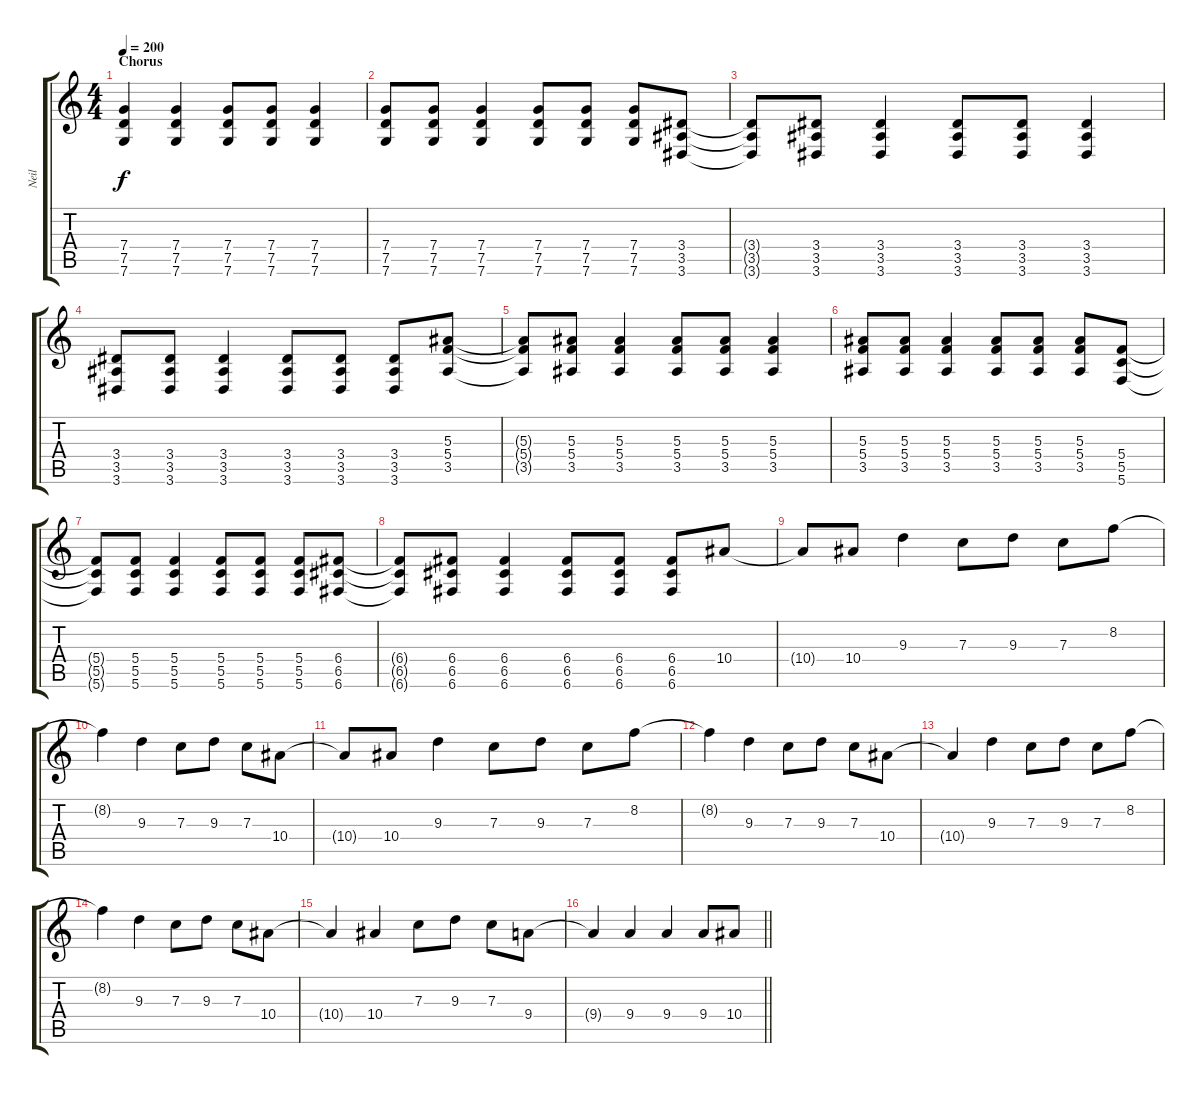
\track ("Neil" "Neil") {instrument distortionguitar}
\staff {score tabs}
\tuning (D4 A3 F3 C3 G2 C2) {hide}
\ts (4 4)
\section ("" "Chorus")
\tempo 200
\clef g2
\ks c
(7.4{t} 7.5{t} 7.6{t}).4{dy f} (7.4 7.5 7.6).4 (7.4 7.5 7.6).8 (7.4 7.5 7.6).8 (7.4 7.5 7.6).4 |
(7.4 7.5 7.6).8 (7.4 7.5 7.6).8 (7.4 7.5 7.6).4 (7.4 7.5 7.6).8 (7.4 7.5 7.6).8 (7.4 7.5 7.6).8 (3.4 3.5 3.6).8 |
(3.4{t} 3.5{t} 3.6{t}).8 (3.4 3.5 3.6).8 (3.4 3.5 3.6).4 (3.4 3.5 3.6).8 (3.4 3.5 3.6).8 (3.4 3.5 3.6).4 |
(3.4 3.5 3.6).8 (3.4 3.5 3.6).8 (3.4 3.5 3.6).4 (3.4 3.5 3.6).8 (3.4 3.5 3.6).8 (3.4 3.5 3.6).8 (5.3 5.4 3.5).8 |
(5.3{t} 5.4{t} 3.5{t}).8 (5.3 5.4 3.5).8 (5.3 5.4 3.5).4 (5.3 5.4 3.5).8 (5.3 5.4 3.5).8 (5.3 5.4 3.5).4 |
(5.3 5.4 3.5).8 (5.3 5.4 3.5).8 (5.3 5.4 3.5).4 (5.3 5.4 3.5).8 (5.3 5.4 3.5).8 (5.3 5.4 3.5).8 (5.4 5.5 5.6).8 |
(5.4{t} 5.5{t} 5.6{t}).8 (5.4 5.5 5.6).8 (5.4 5.5 5.6).4 (5.4 5.5 5.6).8 (5.4 5.5 5.6).8 (5.4 5.5 5.6).8 (6.4 6.5 6.6).8 |
(6.4{t} 6.5{t} 6.6{t}).8 (6.4 6.5 6.6).8 (6.4 6.5 6.6).4 (6.4 6.5 6.6).8 (6.4 6.5 6.6).8 (6.4 6.5 6.6).8 10.4.8 |
10.4{t}.8 10.4.8 9.3.4 7.3.8 9.3.8 7.3.8 8.2.8 |
8.2{t}.4 9.3.4 7.3.8 9.3.8 7.3.8 10.4.8 |
10.4{t}.8 10.4.8 9.3.4 7.3.8 9.3.8 7.3.8 8.2.8 |
8.2{t}.4 9.3.4 7.3.8 9.3.8 7.3.8 10.4.8 |
10.4{t}.4 9.3.4 7.3.8 9.3.8 7.3.8 8.2.8 |
8.2{t}.4 9.3.4 7.3.8 9.3.8 7.3.8 10.4.8 |
10.4{t}.4 10.4.4 7.3.8 9.3.8 7.3.8 9.4.8 |
\barLineRight lightlight
9.4{t}.4 9.4.4 9.4.4 9.4.8 10.4.8
